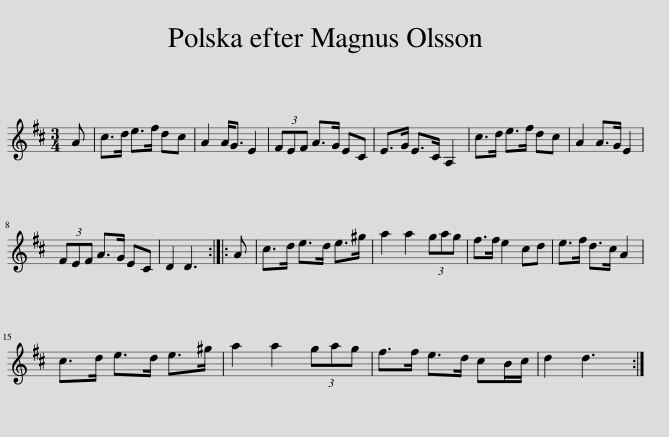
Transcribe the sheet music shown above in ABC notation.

X:1
L:1/8
M:3/4
I:linebreak $
K:D
V:1 treble
V:1
 A | c>d e>f dc | A2 A<G E2 | (3FEF A>G EC | E>G E>C A,2 | %5
 c>d e>f dc | A2 A>G E2 |$ (3FEF A>G EC | D2 D3 :: A | %10
 c>d e>d e>^g | a2 a2 (3gag | f>f e2 cd | e>f d>c A2 |$ c>d e>d e>^g | %15
 a2 a2 (3gag | f>f e>d cB/c/ | d2 d3 :| %18
